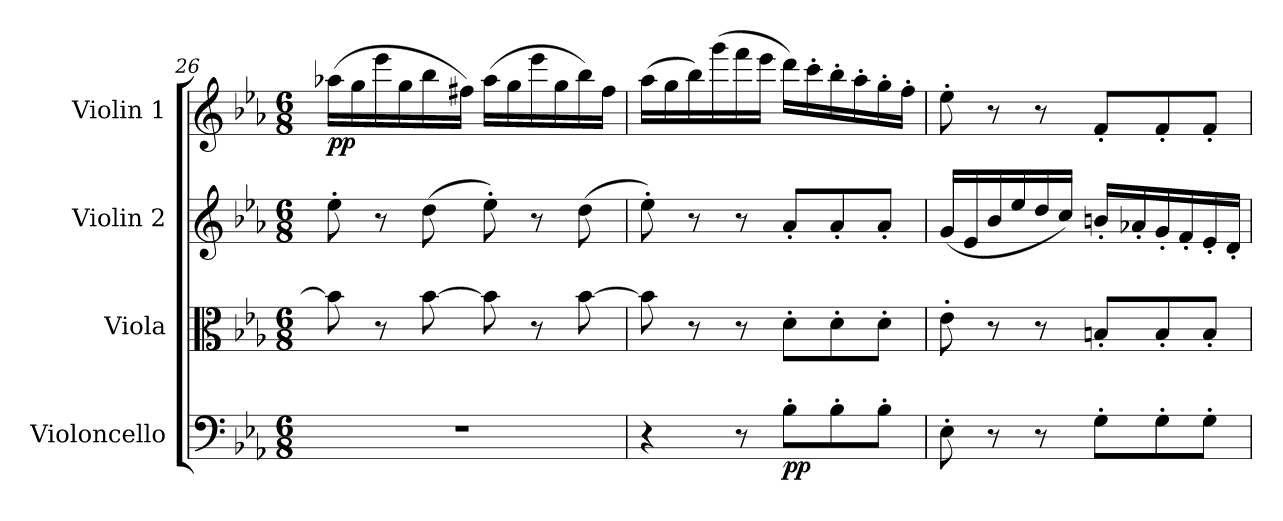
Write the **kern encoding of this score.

**kern	**dynam	**kern	**kern	**kern	**dynam
*part4	*part4	*part3	*part2	*part1	*part1
*staff4	*staff4	*staff3	*staff2	*staff1	*staff1
*I"Violoncello	*	*I"Viola	*I"Violin 2	*I"Violin 1	*
*I'Vc	*	*I'Vla	*I'Vln	*I'Vln	*
*clefF4	*	*clefC3	*clefG2	*clefG2	*
*k[b-e-a-]	*	*k[b-e-a-]	*k[b-e-a-]	*k[b-e-a-]	*
*M6/8	*	*M6/8	*M6/8	*M6/8	*
=26	=26	=26	=26	=26	=26
!	!	!	!	!	!LO:DY:b
2.r	.	8b-\]	8ee-'\	(>16aa-X\LL	pp
.	.	.	.	16gg\	.
.	.	8r	8r	16eee-\	.
.	.	.	.	16gg\	.
.	.	[8b-\	(8dd\	16bb-\	.
.	.	.	.	16ff#X\JJ)	.
.	.	8b-\]	8ee-'\)	(>16aa-\LL	.
.	.	.	.	16gg\	.
.	.	8r	8r	16eee-\	.
.	.	.	.	16gg\	.
.	.	[8b-\	(8dd\	16bb-\)	.
.	.	.	.	16ff#\JJ	.
!!LO:LB:g=z
=27	=27	=27	=27	=27	=27
4r	.	8b-\]	8ee-'\)	(>16aa-\LL	.
.	.	.	.	16gg\	.
.	.	8r	8r	16bb-\)	.
.	.	.	.	(>16ggg\	.
8r	.	8r	8r	16fff\	.
.	.	.	.	16eee-\JJ	.
!	!LO:DY:b	!	!	!	!
8B-'\L	pp	8d'\L	8a-'/L	16ddd\LL)	.
.	.	.	.	16ccc'\	.
8B-'\	.	8d'\	8a-'/	16bb-'\	.
.	.	.	.	16aa-'\	.
8B-'\J	.	8d'\J	8a-'/J	16gg'\	.
.	.	.	.	16ff'\JJ	.
!!LO:LB:g=z
=28	=28	=28	=28	=28	=28
8E-'\	.	8e-'\	(16g/LL	8ee-'\	.
.	.	.	16e-/	.	.
8r	.	8r	16b-/	8r	.
.	.	.	16ee-/	.	.
8r	.	8r	16dd/	8r	.
.	.	.	16cc/JJ)	.	.
8G'\L	.	8Bn'/L	16bn'/LL	8f'/L	.
.	.	.	16a-X'/	.	.
8G'\	.	8B'/	16g'/	8f'/	.
.	.	.	16f'/	.	.
8G'\J	.	8B'/J	16e-'/	8f'/J	.
.	.	.	16d'/JJ	.	.
=	=	=	=	=	=
*-	*-	*-	*-	*-	*-
